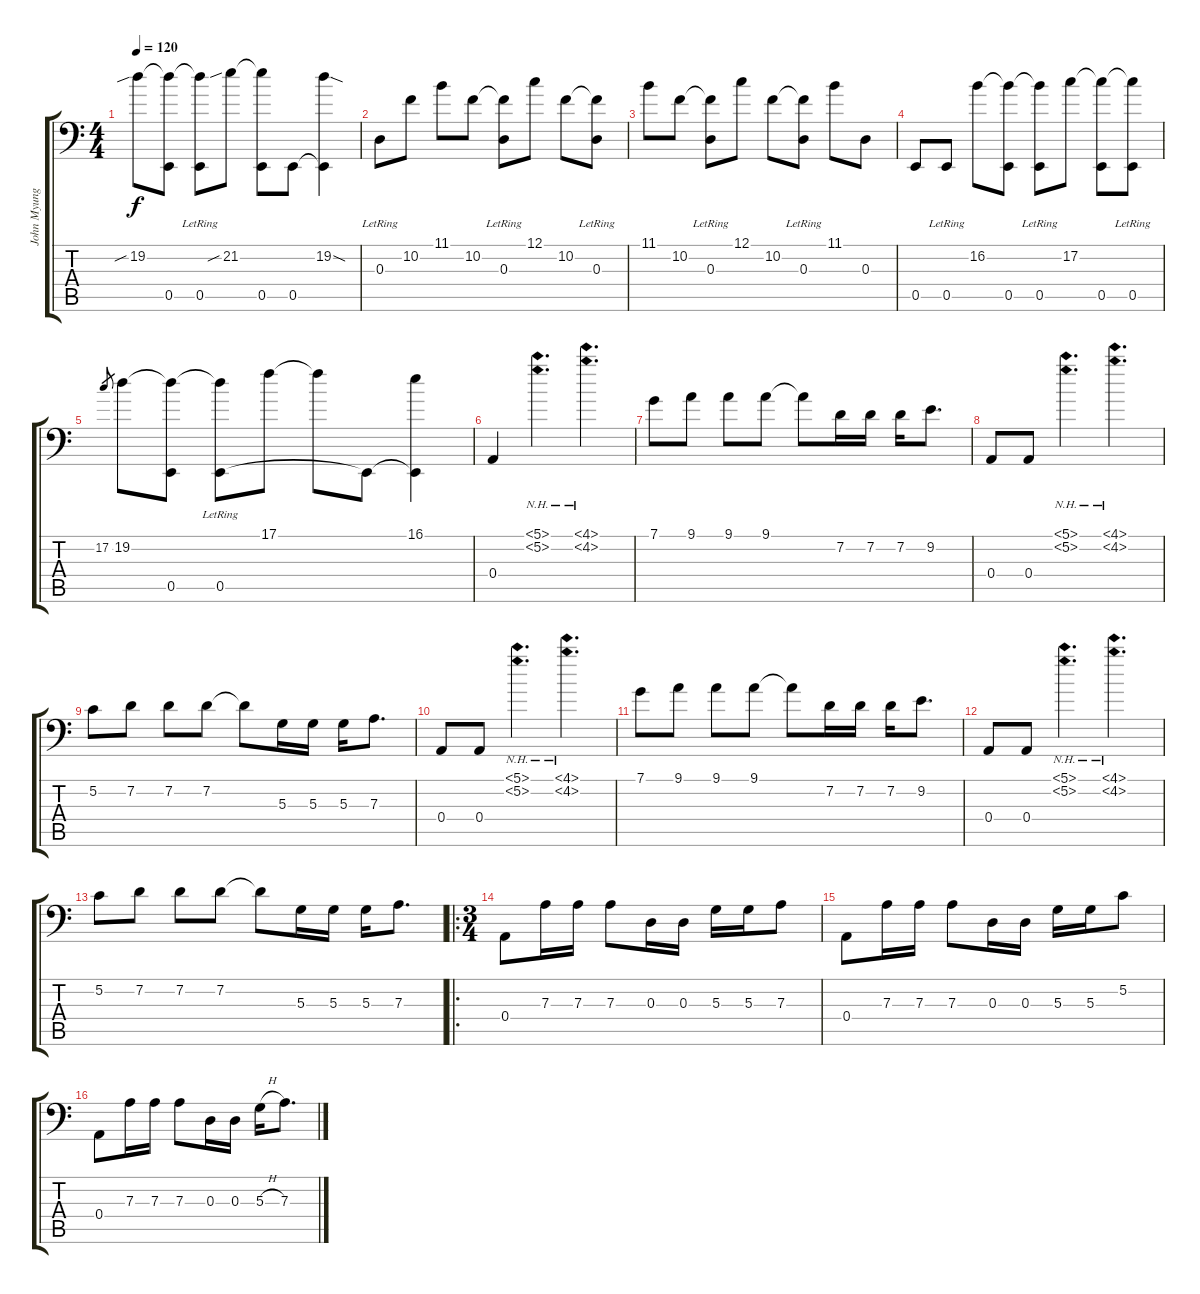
\track ("John Myung" "John Myung") {instrument electricbassfinger}
\staff {score tabs}
\tuning (C3 G2 D2 A1 E1 B0) {hide}
\ts (4 4)
\tempo 120
\clef f4
\ks c
19.2{sib}.8{dy f} (19.2{t} 0.5).8 (19.2{t} 0.5{lr}).8 21.2{sib}.8 (21.2{t} 0.5).8 0.5.8 (19.2{sod} 0.5{t}).4 |
0.3{lr}.8 10.2.8 11.1.8 10.2.8 (10.2{t} 0.3{lr}).8 12.1.8 10.2.8 (10.2{t} 0.3{lr}).8 |
11.1.8 10.2.8 (10.2{t} 0.3{lr}).8 12.1.8 10.2.8 (10.2{t} 0.3{lr}).8 11.1.8 0.3.8 |
0.5.8 0.5{lr}.8 16.2.8 (16.2{t} 0.5).8 (16.2{t} 0.5{lr}).8 17.2.8 (17.2{t} 0.5).8 (17.2{t} 0.5{lr}).8 |
17.2.8{gr} 19.2.8 (19.2{t} 0.5).8 (19.2{t} 0.5{lr}).8 17.1.8 17.1{t}.8 0.5{t}.8 (16.1 0.5{t}).4 |
0.4.4 (5.1{nh} 5.2{nh}).4{d} (4.1{nh} 4.2{nh}).4{d} |
7.1.8 9.1.8 9.1.8 9.1.8 9.1{t}.8 7.2.16 7.2.16 7.2.16 9.2.8{d} |
0.4.8 0.4.8 (5.1{nh} 5.2{nh}).4{d} (4.1{nh} 4.2{nh}).4{d} |
5.2.8 7.2.8 7.2.8 7.2.8 7.2{t}.8 5.3.16 5.3.16 5.3.16 7.3.8{d} |
0.4.8 0.4.8 (5.1{nh} 5.2{nh}).4{d} (4.1{nh} 4.2{nh}).4{d} |
7.1.8 9.1.8 9.1.8 9.1.8 9.1{t}.8 7.2.16 7.2.16 7.2.16 9.2.8{d} |
0.4.8 0.4.8 (5.1{nh} 5.2{nh}).4{d} (4.1{nh} 4.2{nh}).4{d} |
5.2.8 7.2.8 7.2.8 7.2.8 7.2{t}.8 5.3.16 5.3.16 5.3.16 7.3.8{d} |
\ro
\ts (3 4)
0.4.8 7.3.16 7.3.16 7.3.8 0.3.16 0.3.16 5.3.16 5.3.16 7.3.8 |
0.4.8 7.3.16 7.3.16 7.3.8 0.3.16 0.3.16 5.3.16 5.3.16 5.2.8 |
0.4.8 7.3.16 7.3.16 7.3.8 0.3.16 0.3.16 5.3{h}.16 7.3.8{d}
